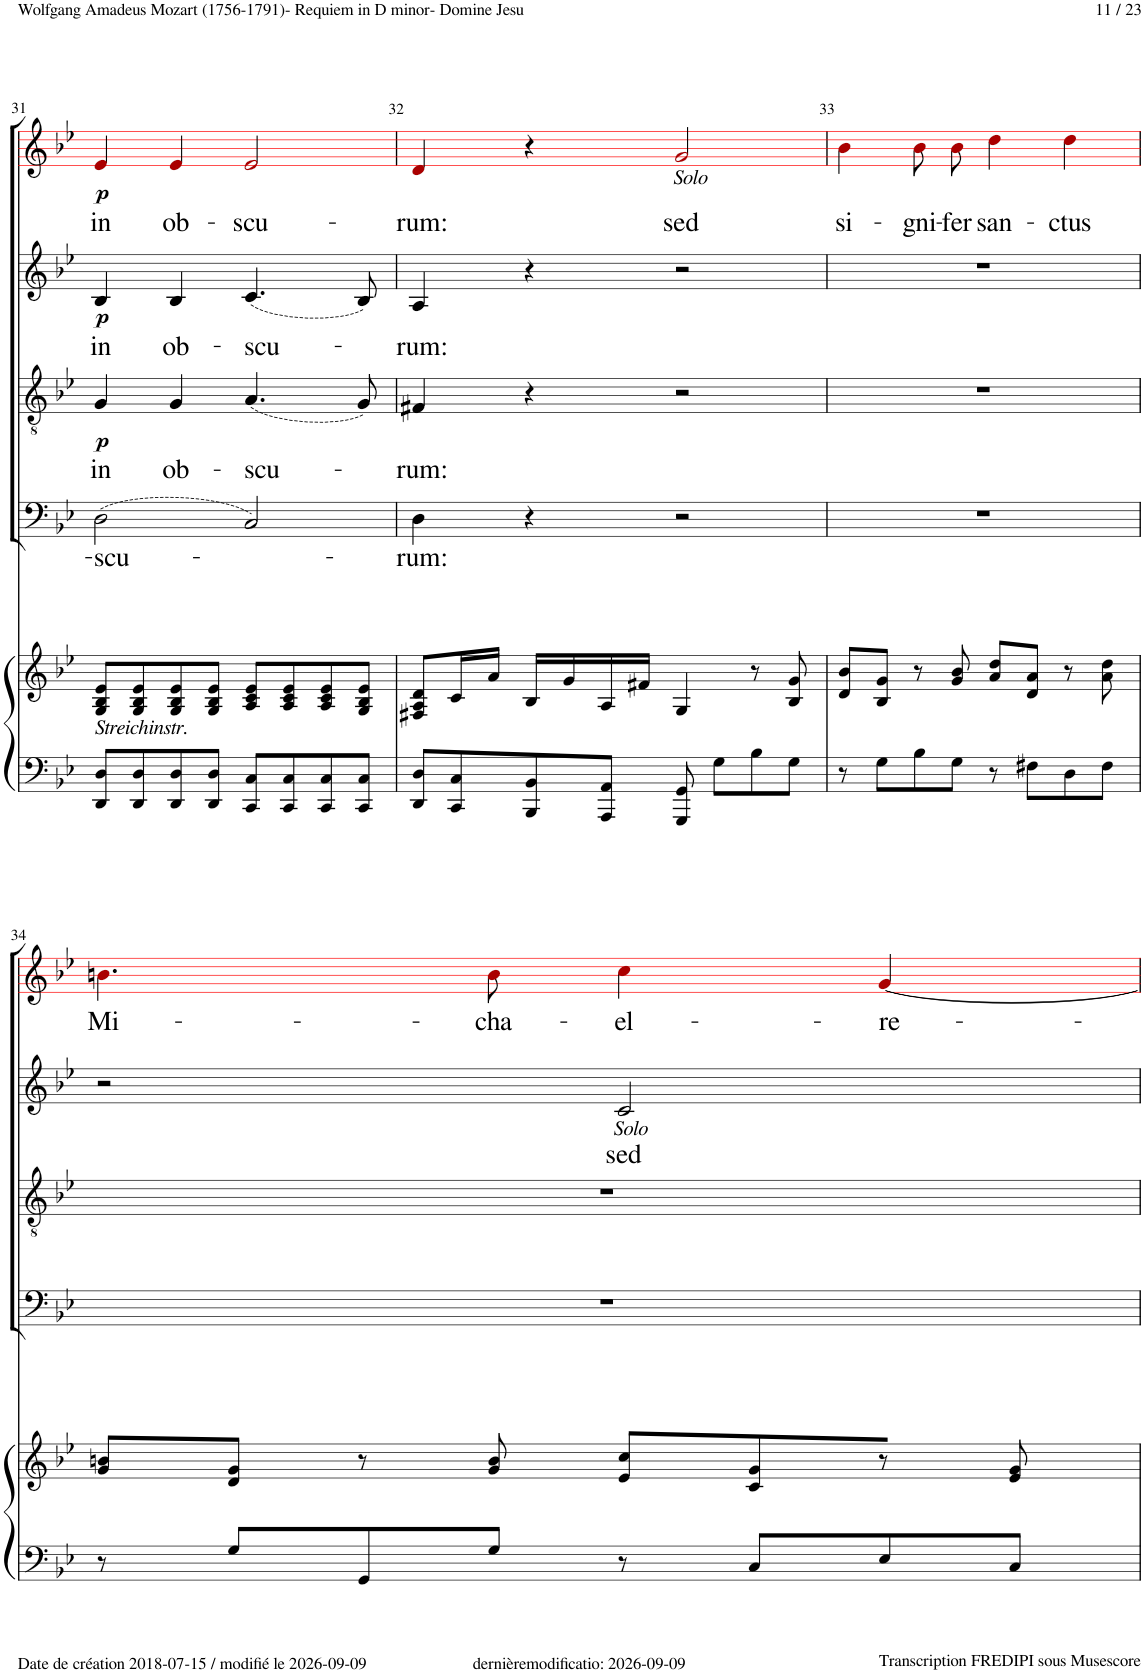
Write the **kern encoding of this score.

**kern	**text	**dynam	**kern	**text	**dynam	**kern	**kern	**kern	**text	**kern	**text	**dynam	**kern	**text	**dynam	**kern	**text	**dynam
*part7	*part7	*part7	*part6	*part6	*part6	*part5	*part5	*part4	*part4	*part3	*part3	*part3	*part2	*part2	*part2	*part1	*part1	*part1
*staff8	*staff8	*staff8	*staff7	*staff7	*staff7	*staff6	*staff5	*staff4	*staff4	*staff3	*staff3	*staff3	*staff2	*staff2	*staff2	*staff1	*staff1	*staff1
*I"Mezzo-soprano	*	*	*I"Soprano	*	*	*I"Piano	*	*I"Bass	*	*I"Tenor	*	*	*I"Alto	*	*	*I"Soprano	*	*
*I'Mzs.	*	*	*I'S.	*	*	*I'Pno	*	*	*	*	*	*	*	*	*	*	*	*
!!LO:PB:g=z
*clefG2	*	*	*clefG2	*	*	*clefF4	*clefG2	*clefF4	*	*clefGv2	*	*	*clefG2	*	*	*clefG2	*	*
*	*	*	*	*	*	*	*	*	*	*	*	*	*	*	*	*ITrd1c2	*	*
*k[b-e-]	*	*	*k[b-e-]	*	*	*k[b-e-]	*k[b-e-]	*k[b-e-]	*	*k[b-e-]	*	*	*k[b-e-]	*	*	*k[b-e-]	*	*
*M4/4	*	*	*M4/4	*	*	*M4/4	*M4/4	*M4/4	*	*M4/4	*	*	*M4/4	*	*	*M4/4	*	*
*met(c)	*	*	*met(c)	*	*	*met(c)	*met(c)	*met(c)	*	*met(c)	*	*	*met(c)	*	*	*met(c)	*	*
=31	=31	=31	=31	=31	=31	=31	=31	=31	=31	=31	=31	=31	=31	=31	=31	=31	=31	=31
!	!	!	!	!	!	!	!LO:TX:b:i:t=Streichinstr.	!	!	!	!	!	!	!	!	!	!	!
!	!	!	!	!	!	!	!	!	!LO:LY:b	!	!LO:LY:b	!LO:DY:b	!	!LO:LY:b	!LO:DY:b	!	!LO:LY:b	!LO:DY:b
1r	.	.	1r	.	.	8DD/ 8D/L	8G/ 8B-/ 8e-/L	(2D!\	-scu-	4G!/	in	p	4B-!/	in	p	4e-!i/	in	p
.	.	.	.	.	.	8DD/ 8D/	8G/ 8B-/ 8e-/	.	.	.	.	.	.	.	.	.	.	.
!	!	!	!	!	!	!	!	!	!	!	!LO:LY:b	!	!	!LO:LY:b	!	!	!LO:LY:b	!
.	.	.	.	.	.	8DD/ 8D/	8G/ 8B-/ 8e-/	.	.	4G!/	ob-	.	4B-!/	ob-	.	4e-!i/	ob-	.
.	.	.	.	.	.	8DD/ 8D/J	8G/ 8B-/ 8e-/J	.	.	.	.	.	.	.	.	.	.	.
!	!	!	!	!	!	!	!	!	!	!	!LO:LY:b	!	!	!LO:LY:b	!	!	!LO:LY:b	!
.	.	.	.	.	.	8CC/ 8C/L	8A/ 8c/ 8e-/L	2C!/)	.	(4.A!/	-scu-	.	(4.c!/	-scu-	.	2e-!i/	-scu-	.
.	.	.	.	.	.	8CC/ 8C/	8A/ 8c/ 8e-/	.	.	.	.	.	.	.	.	.	.	.
.	.	.	.	.	.	8CC/ 8C/	8A/ 8c/ 8e-/	.	.	.	.	.	.	.	.	.	.	.
.	.	.	.	.	.	8CC/ 8C/J	8G/ 8B-/ 8e-/J	.	.	8G!/)	.	.	8B-!/)	.	.	.	.	.
=32	=32	=32	=32	=32	=32	=32	=32	=32	=32	=32	=32	=32	=32	=32	=32	=32	=32	=32
!	!	!	!	!	!	!	!	!	!LO:LY:b	!	!LO:LY:b	!	!	!LO:LY:b	!	!	!LO:LY:b	!
4r	.	.	4r	.	.	8DD/ 8D/L	8F#X/ 8A/ 8d/L	4D!\	-rum:	4F#X!/	-rum:	.	4A!/	-rum:	.	4d!i/	-rum:	.
.	.	.	.	.	.	8CC/ 8C/	16c/L	.	.	.	.	.	.	.	.	.	.	.
.	.	.	.	.	.	.	16a/JJ	.	.	.	.	.	.	.	.	.	.	.
!	!	!LO:DY:b	!	!	!LO:DY:b	!	!	!	!	!	!	!	!	!	!	!	!	!
4r	.	p	4r	.	p	8BBB-/ 8BB-/	16B-/LL	4r	.	4r	.	.	4r	.	.	4r	.	.
.	.	.	.	.	.	.	16g/	.	.	.	.	.	.	.	.	.	.	.
.	.	.	.	.	.	8AAA/ 8AA/J	16A/	.	.	.	.	.	.	.	.	.	.	.
.	.	.	.	.	.	.	16f#X/JJ	.	.	.	.	.	.	.	.	.	.	.
!	!	!	!	!	!	!	!	!	!	!	!	!	!	!	!	!LO:TX:b:i:t=Solo	!	!
!	!	!	!LO:TX:a:i:t=Solo	!	!	!	!	!	!	!	!	!	!	!	!	!	!	!
!	!	!	!	!	!	!	!	!	!	!	!	!	!	!	!	!	!LO:LY:b	!
2r	.	.	2g!	sed	.	8GGG/ 8GG/	4G/	2r	.	2r	.	.	2r	.	.	2gi/	sed	.
.	.	.	.	.	.	8G\L	.	.	.	.	.	.	.	.	.	.	.	.
.	.	.	.	.	.	8B-\	8r	.	.	.	.	.	.	.	.	.	.	.
.	.	.	.	.	.	8G\J	8B-/ 8g/	.	.	.	.	.	.	.	.	.	.	.
=33	=33	=33	=33	=33	=33	=33	=33	=33	=33	=33	=33	=33	=33	=33	=33	=33	=33	=33
!	!	!	!	!	!	!	!	!	!	!	!	!	!	!	!	!	!LO:LY:b	!
1r	.	.	4b-!	si-	.	8r	8d/ 8b-/L	1r	.	1r	.	.	1r	.	.	4b-i\	si-	.
.	.	.	.	.	.	8G\L	8B-/ 8g/J	.	.	.	.	.	.	.	.	.	.	.
!	!	!	!	!	!	!	!	!	!	!	!	!	!	!	!	!	!LO:LY:b	!
.	.	.	8b-!\L	-gni-	.	8B-\	8r	.	.	.	.	.	.	.	.	8b-i\L	-gni-	.
!	!	!	!	!	!	!	!	!	!	!	!	!	!	!	!	!	!LO:LY:b	!
.	.	.	8b-!\J	-fer	.	8G\J	8g/ 8b-/	.	.	.	.	.	.	.	.	8b-i\J	-fer	.
!	!	!	!	!	!	!	!	!	!	!	!	!	!	!	!	!	!LO:LY:b	!
.	.	.	4dd!	san-	.	8r	8a/ 8dd/L	.	.	.	.	.	.	.	.	4ddi\	san-	.
.	.	.	.	.	.	8F#X\L	8d/ 8a/J	.	.	.	.	.	.	.	.	.	.	.
!	!	!	!	!	!	!	!	!	!	!	!	!	!	!	!	!	!LO:LY:b	!
.	.	.	4dd!	-ctus	.	8D\	8r	.	.	.	.	.	.	.	.	4ddi\	-ctus	.
.	.	.	.	.	.	8F#\J	8a\ 8dd\	.	.	.	.	.	.	.	.	.	.	.
!!LO:LB:g=z
=34	=34	=34	=34	=34	=34	=34	=34	=34	=34	=34	=34	=34	=34	=34	=34	=34	=34	=34
!	!	!	!	!	!	!	!	!	!	!	!	!	!	!	!	!	!LO:LY:b	!
2r	.	.	4.bn!	Mi-	.	8r	8g/ 8bn/L	1r	.	1r	.	.	2r	.	.	4.bni\	Mi-	.
.	.	.	.	.	.	8G/L	8d/ 8g/J	.	.	.	.	.	.	.	.	.	.	.
.	.	.	.	.	.	8GG/	8r	.	.	.	.	.	.	.	.	.	.	.
!	!	!	!	!	!	!	!	!	!	!	!	!	!	!	!	!	!LO:LY:b	!
.	.	.	8b!	-cha-	.	8G/J	8g/ 8b/	.	.	.	.	.	.	.	.	8bi\	-cha-	.
!	!	!	!	!	!	!	!	!	!	!	!	!	!LO:TX:b:i:t=Solo	!	!	!	!	!
!LO:TX:a:i:t=Solo	!	!	!	!	!	!	!	!	!	!	!	!	!	!	!	!	!	!
!	!	!	!	!	!	!	!	!	!	!	!	!	!	!LO:LY:b	!	!	!LO:LY:b	!
2c!	sed	.	4cc!	-el-	.	8r	8e-/ 8cc/L	.	.	.	.	.	2c/	sed	.	4cci\	-el-	.
.	.	.	.	.	.	8C/L	8c/ 8g/	.	.	.	.	.	.	.	.	.	.	.
!	!	!	!	!	!	!	!	!	!	!	!	!	!	!	!	!	!LO:LY:b	!
.	.	.	[4g!	-re-	.	8E-/	8r	.	.	.	.	.	.	.	.	4gi/	-re-	.
.	.	.	.	.	.	8C/J	8e-/ 8g/	.	.	.	.	.	.	.	.	.	.	.
=	=	=	=	=	=	=	=	=	=	=	=	=	=	=	=	=	=	=
*-	*-	*-	*-	*-	*-	*-	*-	*-	*-	*-	*-	*-	*-	*-	*-	*-	*-	*-
